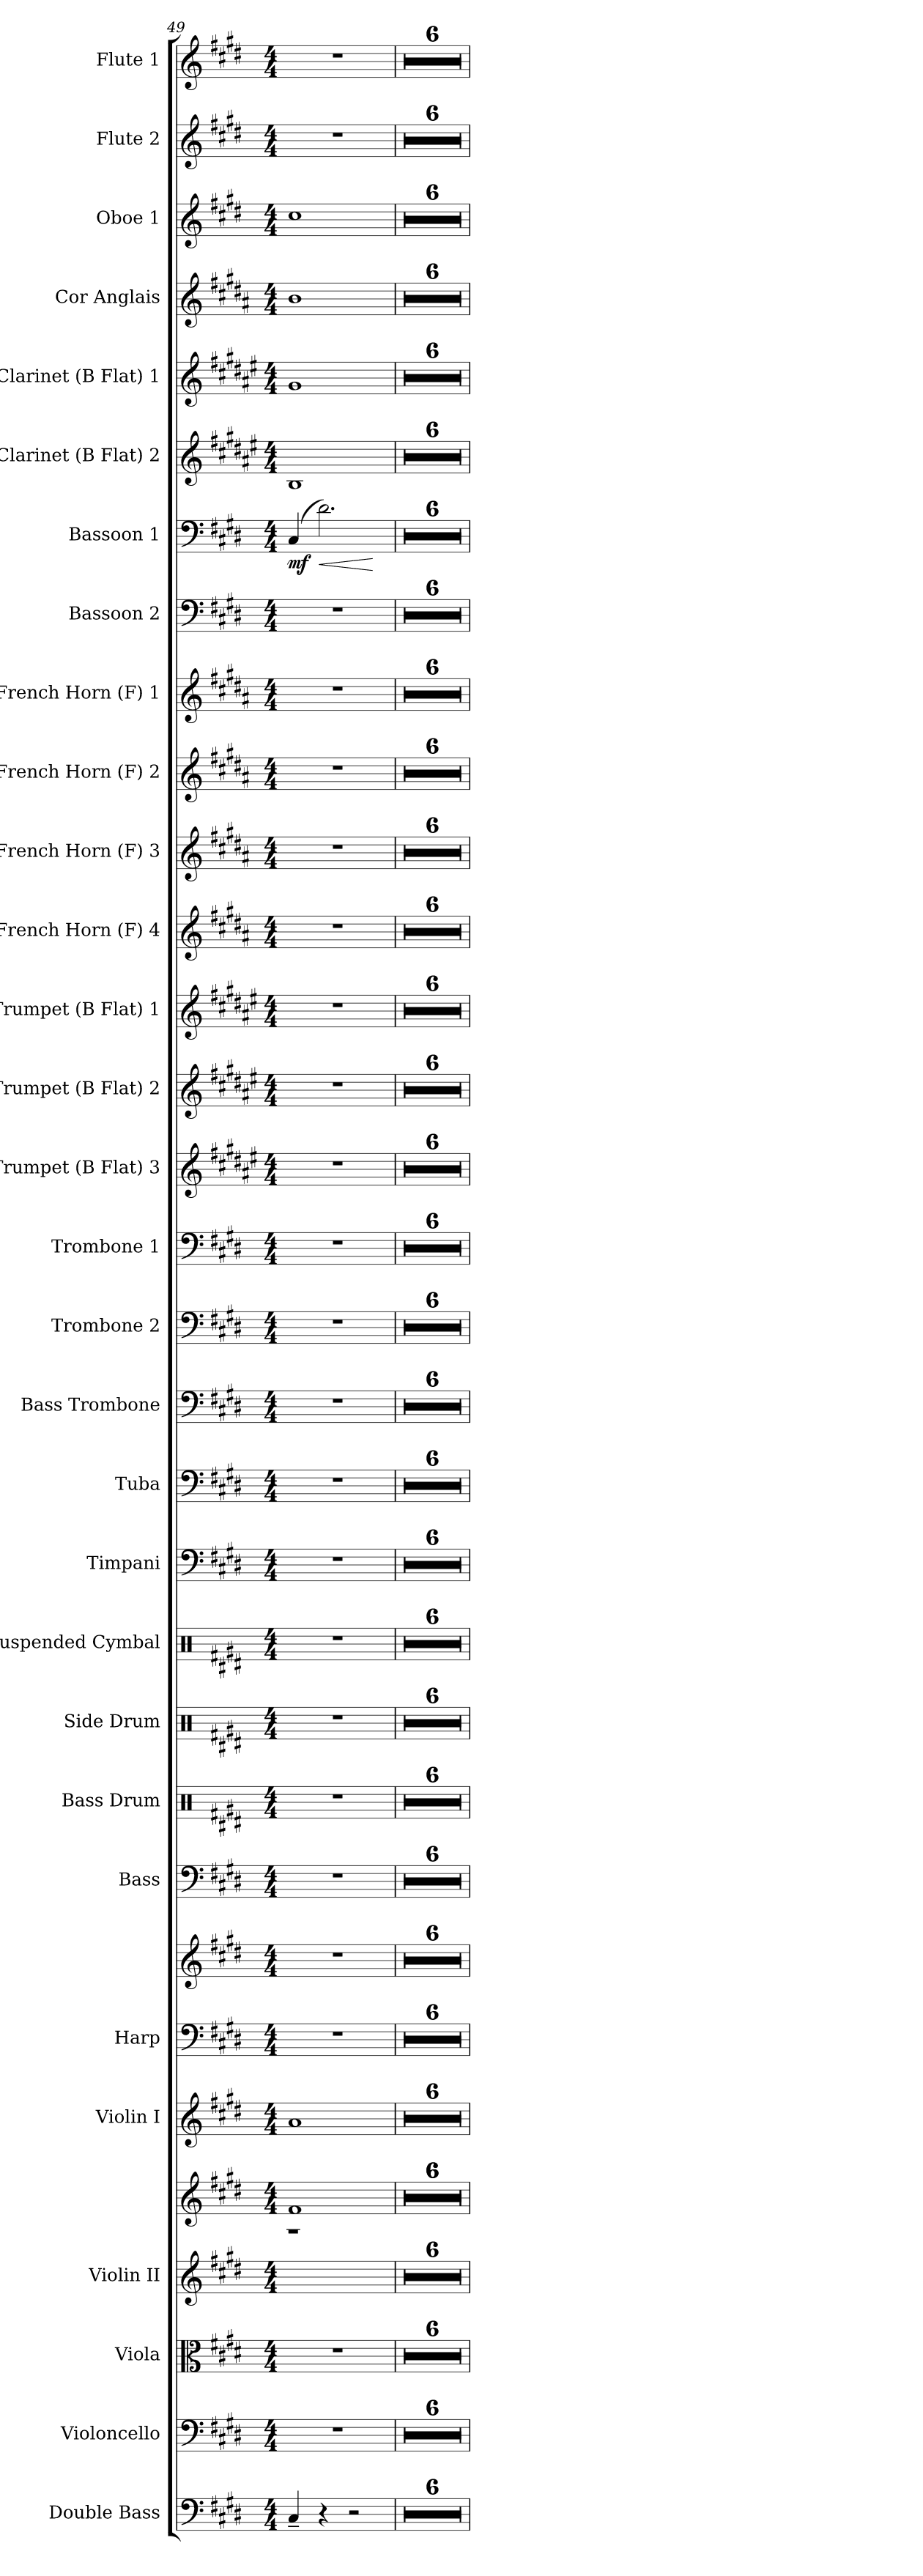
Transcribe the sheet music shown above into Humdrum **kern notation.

**kern	**kern	**kern	**kern	**kern	**kern	**kern	**kern	**kern	**kern	**kern	**kern	**kern	**kern	**kern	**kern	**kern	**kern	**kern	**kern	**kern	**kern	**kern	**kern	**kern	**kern	**dynam	**kern	**kern	**kern	**kern	**kern	**kern
*part30	*part29	*part28	*part27	*part27	*part26	*part25	*part25	*part24	*part23	*part22	*part21	*part20	*part19	*part18	*part17	*part16	*part15	*part14	*part13	*part12	*part11	*part10	*part9	*part8	*part7	*part7	*part6	*part5	*part4	*part3	*part2	*part1
*staff32	*staff31	*staff30	*staff29	*staff28	*staff27	*staff26	*staff25	*staff24	*staff23	*staff22	*staff21	*staff20	*staff19	*staff18	*staff17	*staff16	*staff15	*staff14	*staff13	*staff12	*staff11	*staff10	*staff9	*staff8	*staff7	*staff7	*staff6	*staff5	*staff4	*staff3	*staff2	*staff1
*I"Double Bass	*I"Violoncello	*I"Viola	*I"Violin II	*	*I"Violin I	*I"Harp	*	*I"Bass	*I"Bass Drum	*I"Side Drum	*I"Suspended Cymbal	*I"Timpani	*I"Tuba	*I"Bass Trombone	*I"Trombone 2	*I"Trombone 1	*I"Trumpet (B Flat) 3	*I"Trumpet (B Flat) 2	*I"Trumpet (B Flat) 1	*I"French Horn (F) 4	*I"French Horn (F) 3	*I"French Horn (F) 2	*I"French Horn (F) 1	*I"Bassoon 2	*I"Bassoon 1	*	*I"Clarinet (B Flat) 2	*I"Clarinet (B Flat) 1	*I"Cor Anglais	*I"Oboe 1	*I"Flute 2	*I"Flute 1
*I'D. B.	*I'Vc.	*I'Vla	*I'Vln II	*	*I'Vln I	*I'Hp	*	*I'B.	*I'B. Dr.	*I'Si. Dr.	*I'Sus. Cym.	*I'Timp.	*I'Tba	*I'B. Tbn.	*I'Tbn. 2	*I'Tbn. 1	*I'Tpt (B Flat) 3	*I'Tpt (B Flat) 2	*I'Tpt (B Flat) 1	*I'F. Hn (F) 4	*I'F. Hn (F) 3	*I'F. Hn (F) 2	*I'F. Hn (F) 1	*I'Bsn 2	*I'Bsn 1	*	*I'Cl. (B Flat) 2	*I'Cl. (B Flat) 1	*I'C. A.	*I'Ob. 1	*I'Fl. 2	*I'Fl. 1
*clefF4	*clefF4	*clefC3	*clefG2	*clefG2	*clefG2	*clefF4	*clefG2	*clefF4	*clefX	*clefX	*clefX	*clefF4	*clefF4	*clefF4	*clefF4	*clefF4	*clefG2	*clefG2	*clefG2	*clefG2	*clefG2	*clefG2	*clefG2	*clefF4	*clefF4	*	*clefG2	*clefG2	*clefG2	*clefG2	*clefG2	*clefG2
*ITrd7c12	*	*	*	*	*	*	*	*	*	*	*	*	*	*	*	*	*ITrd1c2	*ITrd1c2	*ITrd1c2	*ITrd4c7	*ITrd4c7	*ITrd4c7	*ITrd4c7	*	*	*	*ITrd1c2	*ITrd1c2	*ITrd4c7	*	*	*
*k[f#c#g#d#]	*k[f#c#g#d#]	*k[f#c#g#d#]	*k[f#c#g#d#]	*k[f#c#g#d#]	*k[f#c#g#d#]	*k[f#c#g#d#]	*k[f#c#g#d#]	*k[f#c#g#d#]	*k[f#c#g#d#]	*k[f#c#g#d#]	*k[f#c#g#d#]	*k[f#c#g#d#]	*k[f#c#g#d#]	*k[f#c#g#d#]	*k[f#c#g#d#]	*k[f#c#g#d#]	*k[f#c#g#d#]	*k[f#c#g#d#]	*k[f#c#g#d#]	*k[f#c#g#d#]	*k[f#c#g#d#]	*k[f#c#g#d#]	*k[f#c#g#d#]	*k[f#c#g#d#]	*k[f#c#g#d#]	*	*k[f#c#g#d#]	*k[f#c#g#d#]	*k[f#c#g#d#]	*k[f#c#g#d#]	*k[f#c#g#d#]	*k[f#c#g#d#]
*c#:	*c#:	*c#:	*c#:	*c#:	*c#:	*c#:	*c#:	*c#:	*c#:	*c#:	*c#:	*c#:	*c#:	*c#:	*c#:	*c#:	*c#:	*c#:	*c#:	*c#:	*c#:	*c#:	*c#:	*c#:	*c#:	*	*c#:	*c#:	*c#:	*c#:	*c#:	*c#:
*M4/4	*M4/4	*M4/4	*M4/4	*M4/4	*M4/4	*M4/4	*M4/4	*M4/4	*M4/4	*M4/4	*M4/4	*M4/4	*M4/4	*M4/4	*M4/4	*M4/4	*M4/4	*M4/4	*M4/4	*M4/4	*M4/4	*M4/4	*M4/4	*M4/4	*M4/4	*	*M4/4	*M4/4	*M4/4	*M4/4	*M4/4	*M4/4
=49	=49	=49	=49	=49	=49	=49	=49	=49	=49	=49	=49	=49	=49	=49	=49	=49	=49	=49	=49	=49	=49	=49	=49	=49	=49	=49	=49	=49	=49	=49	=49	=49
*	*	*	*	*^	*	*	*	*	*	*	*	*	*	*	*	*	*	*	*	*	*	*	*	*	*	*	*	*	*	*	*	*
!	!	!	!	!	!	!	!	!	!	!	!	!	!	!	!	!	!	!	!	!	!	!	!	!	!	!	!LO:DY:b	!	!	!	!	!	!
4CC#~</	1r	1r	1ryy	1f#	1r	1a	1r	1r	1r	1r	1r	1r	1r	1r	1r	1r	1r	1r	1r	1r	1r	1r	1r	1r	1r	(4C#/	mf	1A	1f#	1e	1cc#	1r	1r
!	!	!	!	!	!	!	!	!	!	!	!	!	!	!	!	!	!	!	!	!	!	!	!	!	!	!	!LO:HP:b	!	!	!	!	!	!
4r	.	.	.	.	.	.	.	.	.	.	.	.	.	.	.	.	.	.	.	.	.	.	.	.	.	2.d#\)	<	.	.	.	.	.	.
2r	.	.	.	.	.	.	.	.	.	.	.	.	.	.	.	.	.	.	.	.	.	.	.	.	.	.	.	.	.	.	.	.	.
*	*	*	*	*v	*v	*	*	*	*	*	*	*	*	*	*	*	*	*	*	*	*	*	*	*	*	*	*	*	*	*	*	*	*
.	.	.	.	.	.	.	.	.	.	.	.	.	.	.	.	.	.	.	.	.	.	.	.	.	.	[	.	.	.	.	.	.
=50	=50	=50	=50	=50	=50	=50	=50	=50	=50	=50	=50	=50	=50	=50	=50	=50	=50	=50	=50	=50	=50	=50	=50	=50	=50	=50	=50	=50	=50	=50	=50	=50
*	*	*	*	*^	*	*	*	*	*	*	*	*	*	*	*	*	*	*	*	*	*	*	*	*	*	*	*	*	*	*	*	*
1r	1r	1r	1ryy	1r	1r	1r	1r	1r	1r	1r	1r	1r	1r	1r	1r	1r	1r	1r	1r	1r	1r	1r	1r	1r	1r	1r	.	1r	1r	1r	1r	1r	1r
=51	=51	=51	=51	=51	=51	=51	=51	=51	=51	=51	=51	=51	=51	=51	=51	=51	=51	=51	=51	=51	=51	=51	=51	=51	=51	=51	=51	=51	=51	=51	=51	=51	=51
1r	1r	1r	1ryy	1r	1r	1r	1r	1r	1r	1r	1r	1r	1r	1r	1r	1r	1r	1r	1r	1r	1r	1r	1r	1r	1r	1r	.	1r	1r	1r	1r	1r	1r
=52	=52	=52	=52	=52	=52	=52	=52	=52	=52	=52	=52	=52	=52	=52	=52	=52	=52	=52	=52	=52	=52	=52	=52	=52	=52	=52	=52	=52	=52	=52	=52	=52	=52
1r	1r	1r	1ryy	1r	1r	1r	1r	1r	1r	1r	1r	1r	1r	1r	1r	1r	1r	1r	1r	1r	1r	1r	1r	1r	1r	1r	.	1r	1r	1r	1r	1r	1r
=53	=53	=53	=53	=53	=53	=53	=53	=53	=53	=53	=53	=53	=53	=53	=53	=53	=53	=53	=53	=53	=53	=53	=53	=53	=53	=53	=53	=53	=53	=53	=53	=53	=53
1r	1r	1r	1ryy	1r	1r	1r	1r	1r	1r	1r	1r	1r	1r	1r	1r	1r	1r	1r	1r	1r	1r	1r	1r	1r	1r	1r	.	1r	1r	1r	1r	1r	1r
=54	=54	=54	=54	=54	=54	=54	=54	=54	=54	=54	=54	=54	=54	=54	=54	=54	=54	=54	=54	=54	=54	=54	=54	=54	=54	=54	=54	=54	=54	=54	=54	=54	=54
1r	1r	1r	1ryy	1r	1r	1r	1r	1r	1r	1r	1r	1r	1r	1r	1r	1r	1r	1r	1r	1r	1r	1r	1r	1r	1r	1r	.	1r	1r	1r	1r	1r	1r
=55	=55	=55	=55	=55	=55	=55	=55	=55	=55	=55	=55	=55	=55	=55	=55	=55	=55	=55	=55	=55	=55	=55	=55	=55	=55	=55	=55	=55	=55	=55	=55	=55	=55
1r	1r	1r	1ryy	1r	1r	1r	1r	1r	1r	1r	1r	1r	1r	1r	1r	1r	1r	1r	1r	1r	1r	1r	1r	1r	1r	1r	.	1r	1r	1r	1r	1r	1r
*	*	*	*	*v	*v	*	*	*	*	*	*	*	*	*	*	*	*	*	*	*	*	*	*	*	*	*	*	*	*	*	*	*	*
=	=	=	=	=	=	=	=	=	=	=	=	=	=	=	=	=	=	=	=	=	=	=	=	=	=	=	=	=	=	=	=	=
*-	*-	*-	*-	*-	*-	*-	*-	*-	*-	*-	*-	*-	*-	*-	*-	*-	*-	*-	*-	*-	*-	*-	*-	*-	*-	*-	*-	*-	*-	*-	*-	*-
